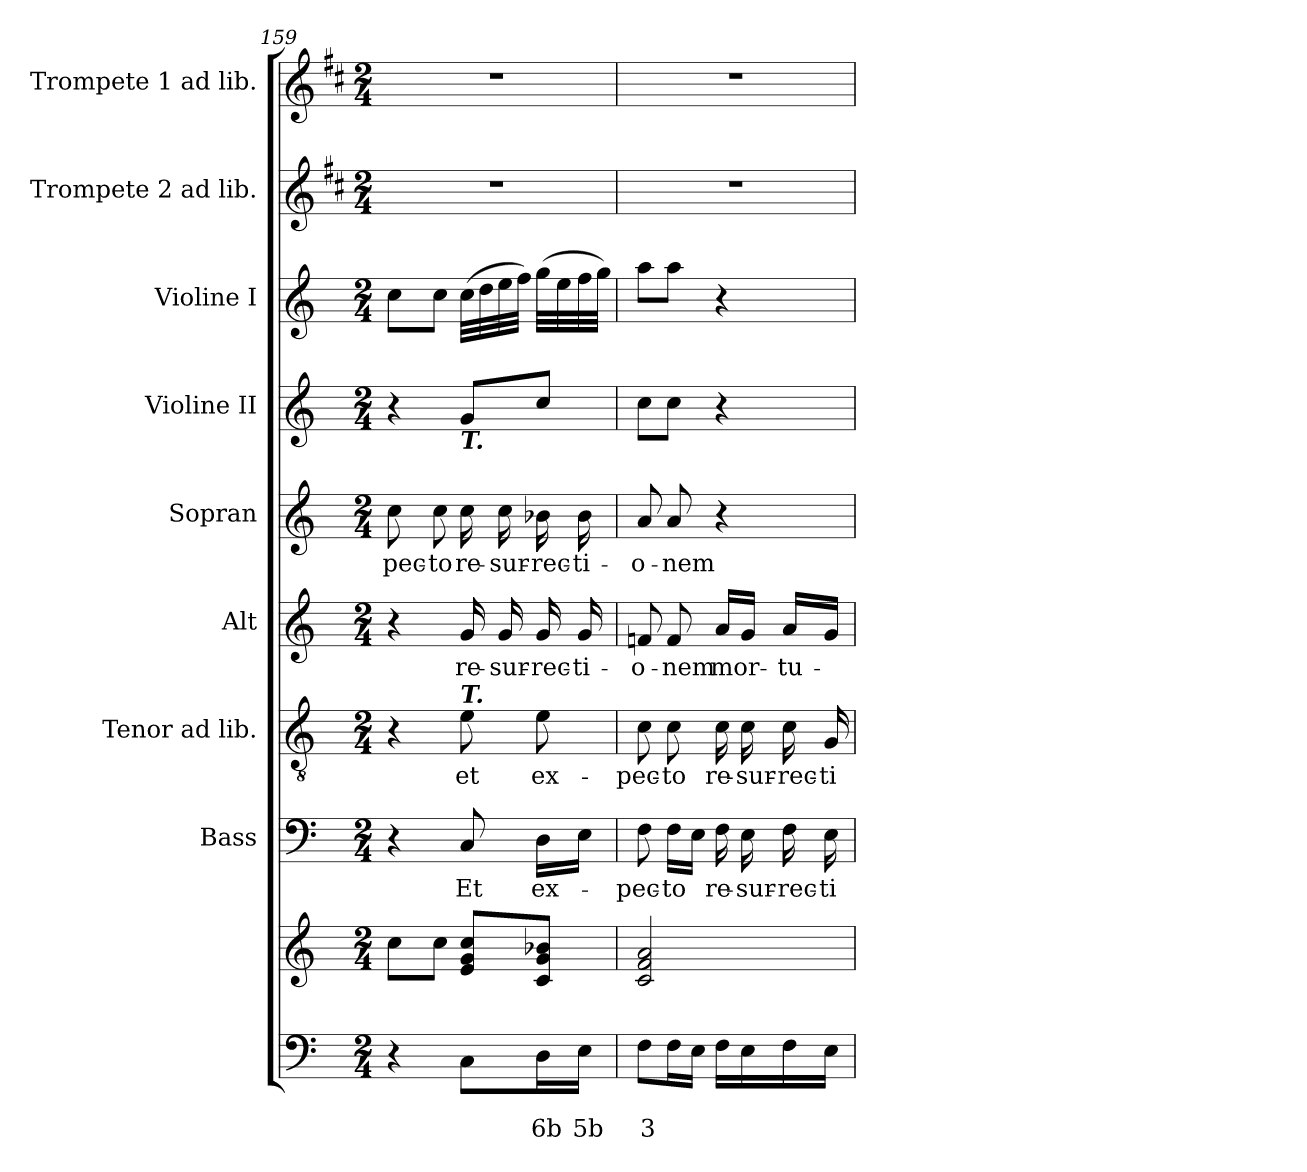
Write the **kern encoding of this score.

**kern	**text	**text	**kern	**kern	**text	**kern	**text	**kern	**text	**kern	**text	**kern	**kern	**kern	**kern
*part9	*part9	*part9	*part9	*part8	*part8	*part7	*part7	*part6	*part6	*part5	*part5	*part4	*part3	*part2	*part1
*staff10	*staff10	*staff10	*staff9	*staff8	*staff8	*staff7	*staff7	*staff6	*staff6	*staff5	*staff5	*staff4	*staff3	*staff2	*staff1
*	*	*	*	*I"Bass	*	*I"Tenor ad lib.	*	*I"Alt	*	*I"Sopran	*	*I"Violine II	*I"Violine I	*I"Trompete 2 ad lib.	*I"Trompete 1 ad lib.
*	*	*	*	*I'B.	*	*I'T.	*	*I'A.	*	*I'S.	*	*I'Vl. II	*I'Vl. I	*I'Trp. 2	*I'Trp. 1
*clefF4	*	*	*clefG2	*clefF4	*	*clefGv2	*	*clefG2	*	*clefG2	*	*clefG2	*clefG2	*clefG2	*clefG2
*	*	*	*	*	*	*	*	*	*	*	*	*	*	*ITrd1c2	*ITrd1c2
*k[]	*	*	*k[]	*k[]	*	*k[]	*	*k[]	*	*k[]	*	*k[]	*k[]	*k[]	*k[]
*C:	*	*	*C:	*C:	*	*C:	*	*C:	*	*C:	*	*C:	*C:	*C:	*C:
*M2/4	*	*	*M2/4	*M2/4	*	*M2/4	*	*M2/4	*	*M2/4	*	*M2/4	*M2/4	*M2/4	*M2/4
=159	=159	=159	=159	=159	=159	=159	=159	=159	=159	=159	=159	=159	=159	=159	=159
!	!	!	!	!	!	!	!	!	!	!	!LO:LY:b	!	!	!	!
4r	.	.	8cc\L	4r	.	4r	.	4r	.	8cc\	-pec-	4r	8cc\L	2r	2r
!	!	!	!	!	!	!	!	!	!	!	!LO:LY:b	!	!	!	!
.	.	.	8cc\J	.	.	.	.	.	.	8cc\	-to	.	8cc\J	.	.
!	!	!	!	!	!	!	!	!	!	!	!	!LO:TX:b:Bi:t=T.	!	!	!
!	!	!	!	!	!	!LO:TX:a:Bi:t=T.	!	!	!	!	!	!	!	!	!
!	!	!	!	!	!LO:LY:b	!	!LO:LY:b	!	!LO:LY:b	!	!LO:LY:b	!	!	!	!
8C\L	.	.	8e/ 8g/ 8cc/L	8C/	Et	8e\	et	16g/	re-	16cc\	re-	8g/L	(>32cc\LLL	.	.
.	.	.	.	.	.	.	.	.	.	.	.	.	32dd\	.	.
!	!	!	!	!	!	!	!	!	!LO:LY:b	!	!LO:LY:b	!	!	!	!
.	.	.	.	.	.	.	.	16g/	-sur-	16cc\	-sur-	.	32ee\	.	.
.	.	.	.	.	.	.	.	.	.	.	.	.	32ff\JJJ)	.	.
!	!	!LO:LY:b	!	!	!LO:LY:b	!	!LO:LY:b	!	!LO:LY:b	!	!LO:LY:b	!	!	!	!
16D\L	.	6b	8c/ 8g/ 8b-X/J	16D\LL	ex-	8e\	ex-	16g/	-rec-	16b-X\	-rec-	8cc/J	(>32gg\LLL	.	.
.	.	.	.	.	.	.	.	.	.	.	.	.	32ee\	.	.
!	!	!LO:LY:b	!	!	!	!	!	!	!LO:LY:b	!	!LO:LY:b	!	!	!	!
16E\JJ	.	5b	.	16E\JJ	.	.	.	16g/	-ti-	16b-\	-ti-	.	32ff\	.	.
.	.	.	.	.	.	.	.	.	.	.	.	.	32gg\JJJ)	.	.
=160	=160	=160	=160	=160	=160	=160	=160	=160	=160	=160	=160	=160	=160	=160	=160
!	!	!LO:LY:b	!	!	!LO:LY:b	!	!LO:LY:b	!	!LO:LY:b	!	!LO:LY:b	!	!	!	!
8F\L	.	3	2c/ 2f/ 2a/	8F\	-pec-	8c\	-pec-	8fn/	-o-	8a/	-o-	8cc\L	8aa\L	2r	2r
!	!	!	!	!	!LO:LY:b	!	!LO:LY:b	!	!LO:LY:b	!	!LO:LY:b	!	!	!	!
16F\L	.	.	.	16F\LL	-to	8c\	-to	8f/	-nem	8a/	-nem	8cc\J	8aa\J	.	.
16E\JJ	.	.	.	16E\JJ	.	.	.	.	.	.	.	.	.	.	.
!	!	!	!	!	!LO:LY:b	!	!LO:LY:b	!	!LO:LY:b	!	!	!	!	!	!
16F\LL	.	.	.	16F\	re-	16c\	re-	16a/LL	mor-	4r	.	4r	4r	.	.
!	!	!	!	!	!LO:LY:b	!	!LO:LY:b	!	!	!	!	!	!	!	!
16E\	.	.	.	16E\	-sur-	16c\	-sur-	16g/JJ	.	.	.	.	.	.	.
!	!	!	!	!	!LO:LY:b	!	!LO:LY:b	!	!LO:LY:b	!	!	!	!	!	!
16F\	.	.	.	16F\	-rec-	16c\	-rec-	16a/LL	-tu-	.	.	.	.	.	.
!	!	!	!	!	!LO:LY:b	!	!LO:LY:b	!	!	!	!	!	!	!	!
16E\JJ	.	.	.	16E\	-ti-	16G/	-ti-	16g/JJ	.	.	.	.	.	.	.
=	=	=	=	=	=	=	=	=	=	=	=	=	=	=	=
*-	*-	*-	*-	*-	*-	*-	*-	*-	*-	*-	*-	*-	*-	*-	*-
